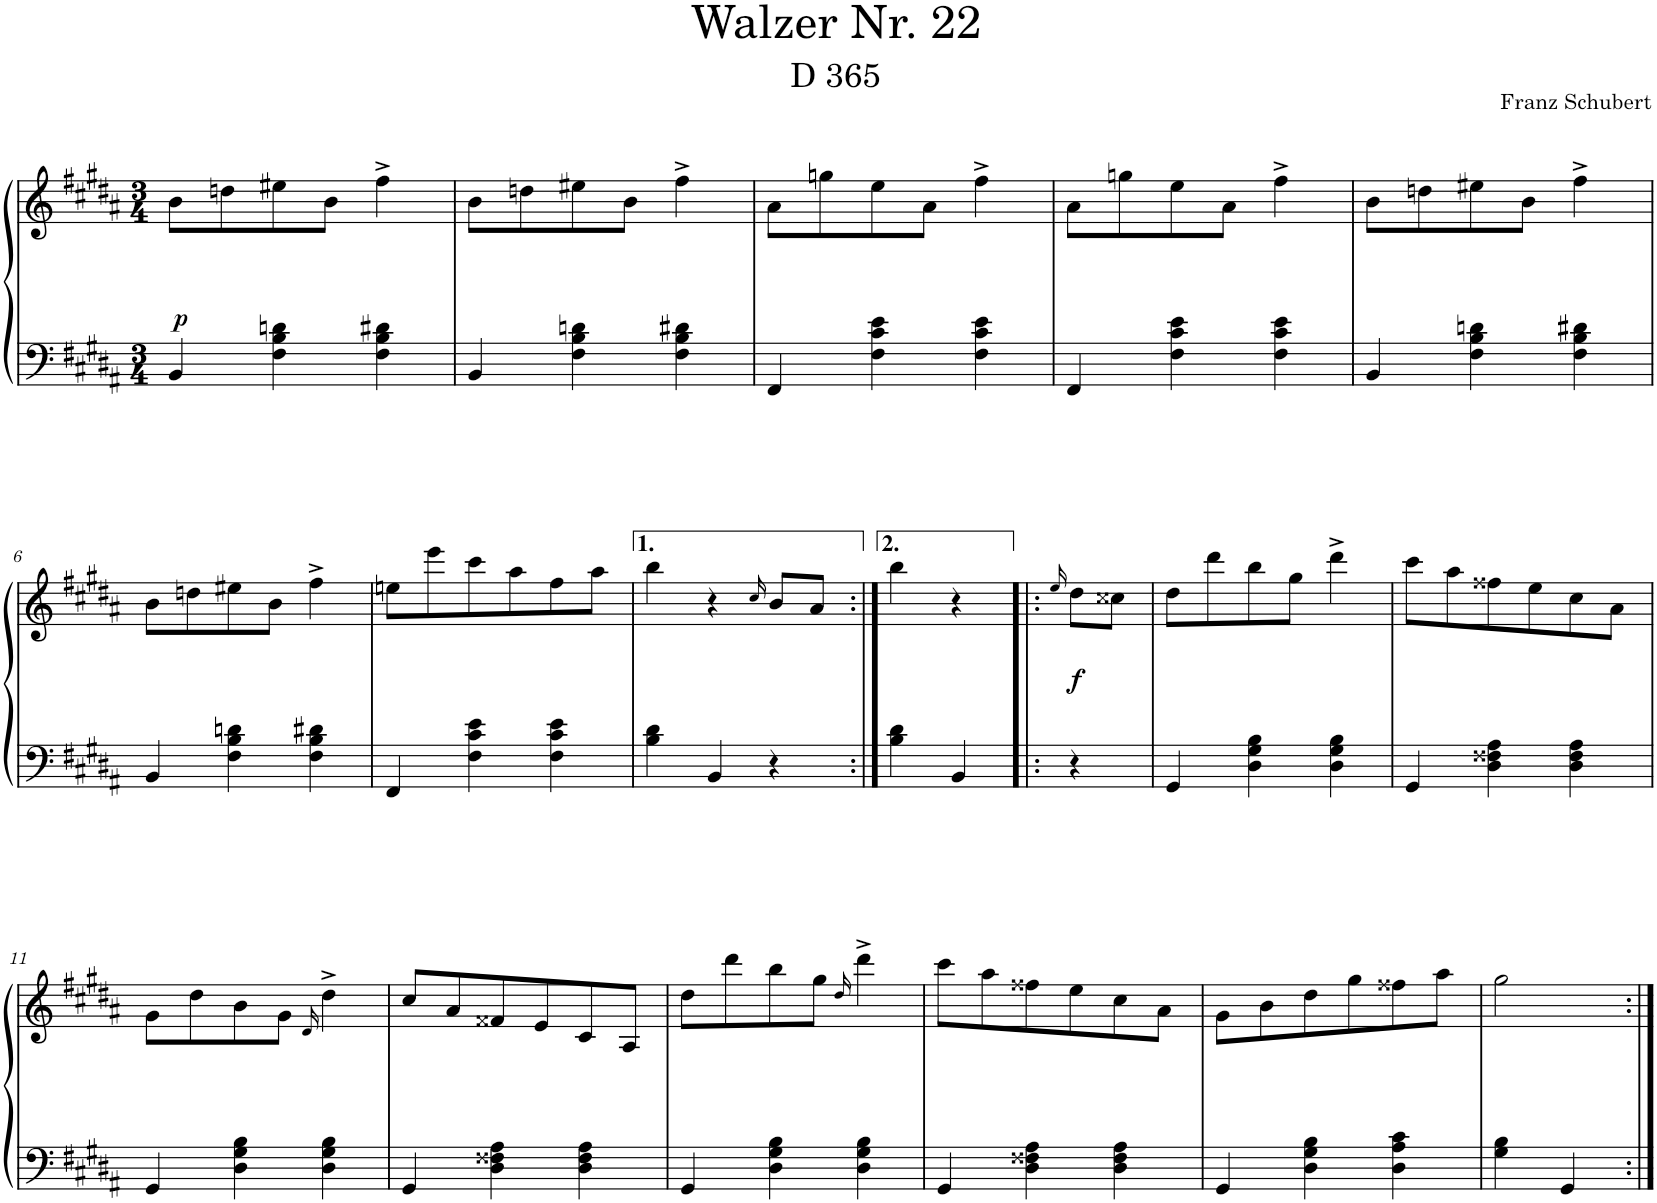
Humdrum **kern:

**kern	**kern	**dynam
*part1	*part1	*part1
*staff2	*staff1	*staff1/2
*I"Piano	*	*
*I'Pno.	*	*
*clefF4	*clefG2	*
*k[f#c#g#d#a#]	*k[f#c#g#d#a#]	*
*M3/4	*M3/4	*
=1	=1	=1
!	!	!LO:DY:a=2
4BB/	8b\L	p
.	8ddn\	.
4F#\ 4B\ 4dn\	8ee#X\	.
.	8b\J	.
4F#\ 4B\ 4d#X\	4ff#^\	.
=2	=2	=2
4BB/	8b\L	.
.	8ddn\	.
4F#\ 4B\ 4dn\	8ee#X\	.
.	8b\J	.
4F#\ 4B\ 4d#X\	4ff#^\	.
=3	=3	=3
4FF#/	8a#\L	.
.	8ggn\	.
4F#\ 4c#\ 4e\	8ee\	.
.	8a#\J	.
4F#\ 4c#\ 4e\	4ff#^\	.
=4	=4	=4
4FF#/	8a#\L	.
.	8ggn\	.
4F#\ 4c#\ 4e\	8ee\	.
.	8a#\J	.
4F#\ 4c#\ 4e\	4ff#^\	.
=5	=5	=5
4BB/	8b\L	.
.	8ddn\	.
4F#\ 4B\ 4dn\	8ee#X\	.
.	8b\J	.
4F#\ 4B\ 4d#X\	4ff#^\	.
!!LO:LB:g=z
=6	=6	=6
4BB/	8b\L	.
.	8ddn\	.
4F#\ 4B\ 4dn\	8ee#X\	.
.	8b\J	.
4F#\ 4B\ 4d#X\	4ff#^\	.
=7	=7	=7
4FF#/	8een\L	.
.	8eee\	.
4F#\ 4c#\ 4e\	8ccc#\	.
.	8aa#\	.
4F#\ 4c#\ 4e\	8ff#\	.
.	8aa#\J	.
=8	=8	=8
4B\ 4d#\	4bb\	.
4BB/	4r	.
.	16qcc#/	.
4r	8b/L	.
.	8a#/J	.
=8X1:|!	=8X1:|!	=8X1:|!
4B\ 4d#\	4bb\	.
4BB/	4r	.
=8X2!|:	=8X2!|:	=8X2!|:
.	16qee/	.
!	!	!LO:DY:b
4r	8dd#\L	f
.	8cc##X\J	.
=9	=9	=9
4GG#/	8dd#\L	.
.	8ddd#\	.
4D#\ 4G#\ 4B\	8bb\	.
.	8gg#\J	.
4D#\ 4G#\ 4B\	4ddd#^\	.
=10	=10	=10
4GG#/	8ccc#\L	.
.	8aa#\	.
4D#\ 4F##X\ 4A#\	8ff##X\	.
.	8ee\	.
4D#\ 4F##\ 4A#\	8cc#\	.
.	8a#\J	.
!!LO:LB:g=z
=11	=11	=11
4GG#/	8g#\L	.
.	8dd#\	.
4D#\ 4G#\ 4B\	8b\	.
.	8g#\J	.
.	16qd#/	.
4D#\ 4G#\ 4B\	4dd#^\	.
=12	=12	=12
4GG#/	8cc#/L	.
.	8a#/	.
4D#\ 4F##X\ 4A#\	8f##X/	.
.	8e/	.
4D#\ 4F##\ 4A#\	8c#/	.
.	8A#/J	.
=13	=13	=13
4GG#/	8dd#\L	.
.	8ddd#\	.
4D#\ 4G#\ 4B\	8bb\	.
.	8gg#\J	.
.	16qdd#/	.
4D#\ 4G#\ 4B\	4ddd#^\	.
=14	=14	=14
4GG#/	8ccc#\L	.
.	8aa#\	.
4D#\ 4F##X\ 4A#\	8ff##X\	.
.	8ee\	.
4D#\ 4F##\ 4A#\	8cc#\	.
.	8a#\J	.
=15	=15	=15
4GG#/	8g#\L	.
.	8b\	.
4D#\ 4G#\ 4B\	8dd#\	.
.	8gg#\	.
4D#\ 4A#\ 4c#\	8ff##X\	.
.	8aa#\J	.
=16	=16	=16
4G#\ 4B\	2gg#\	.
4GG#/	.	.
=:|!	=:|!	=:|!
*-	*-	*-
